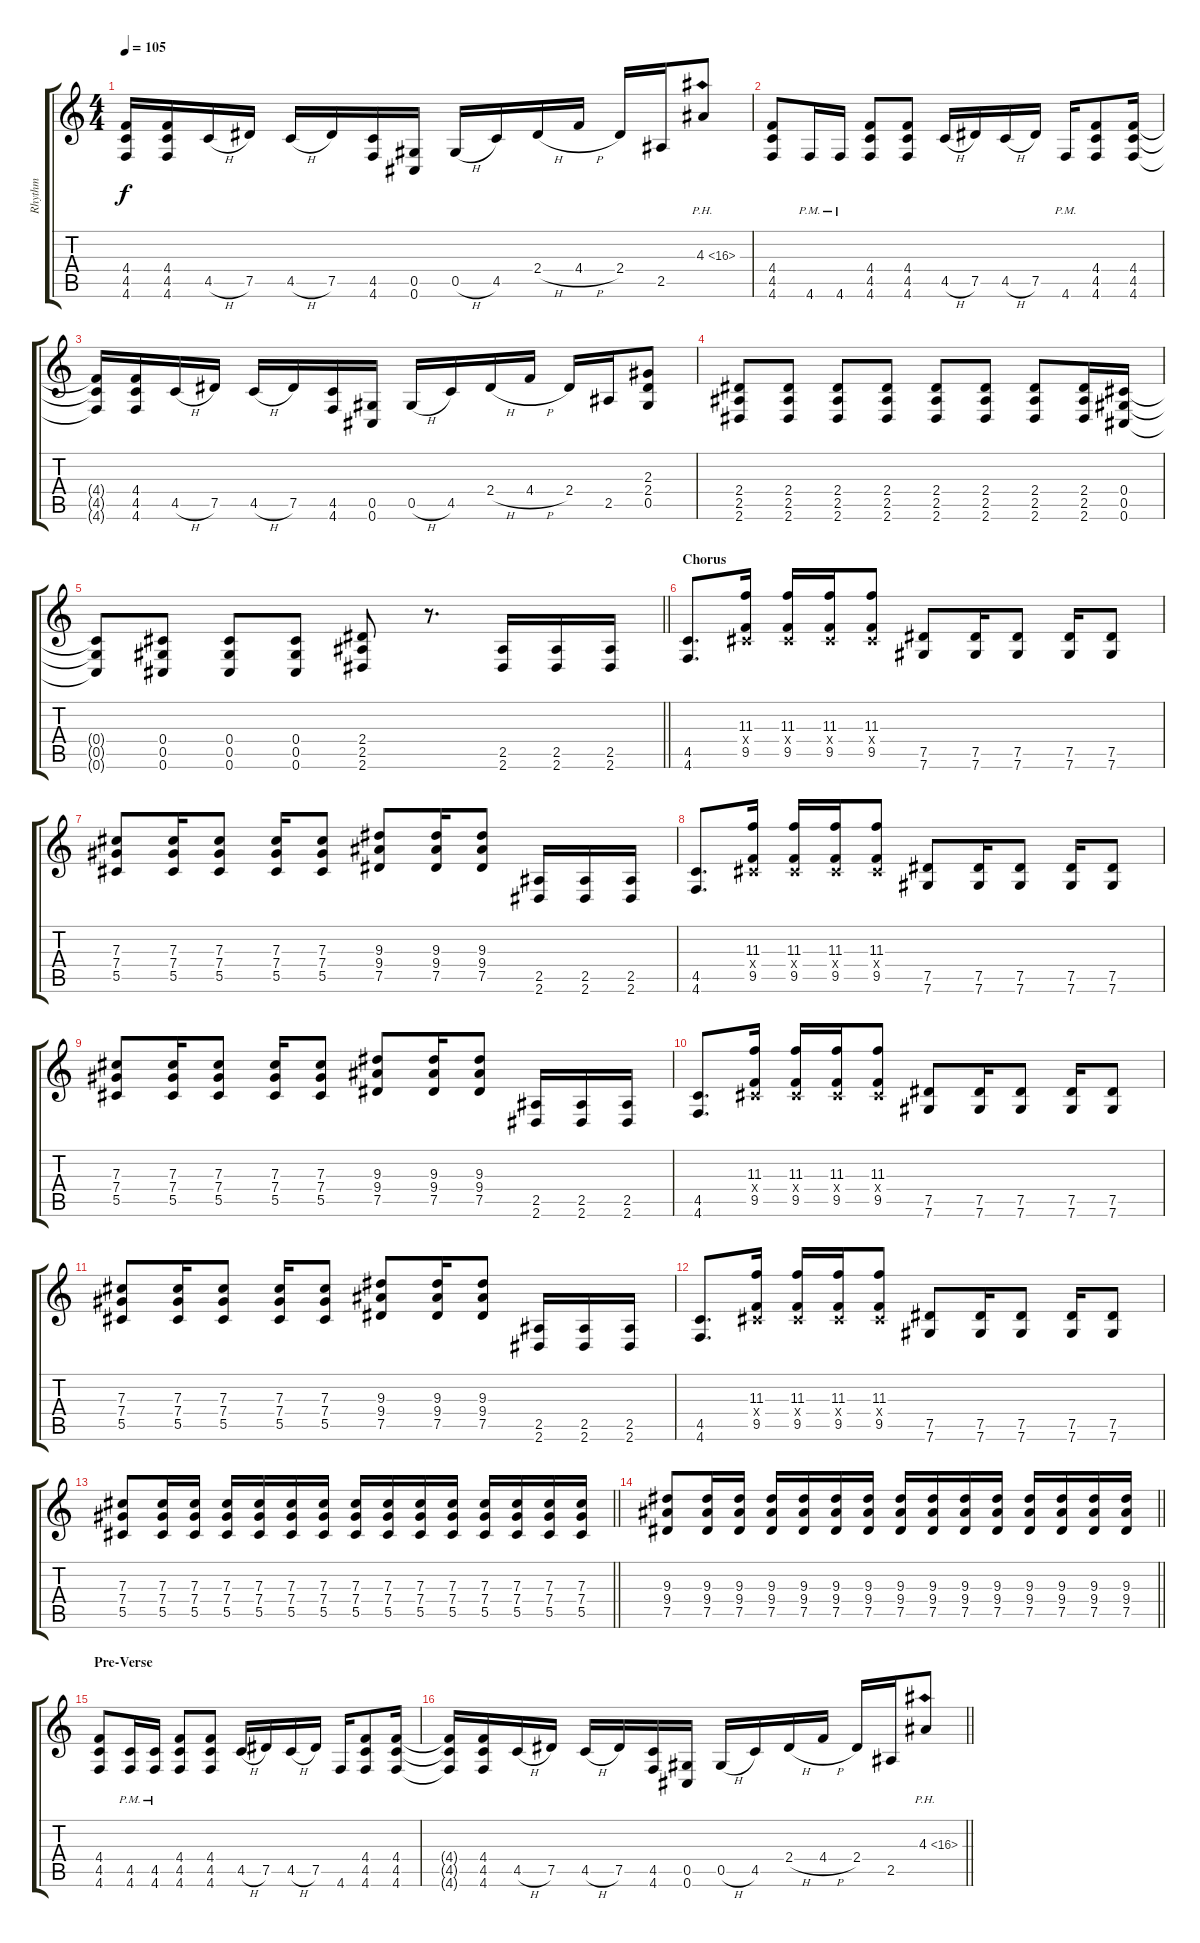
\track ("Rhythm" "Rhythm") {instrument distortionguitar}
\staff {score tabs}
\tuning (Eb4 Bb3 Gb3 Db3 Ab2 Db2) {hide}
\ts (4 4)
\tempo 105
\clef g2
\ks c
(4.4{t} 4.5{t} 4.6{t}).16{dy f} (4.4 4.5 4.6).16 4.5{h}.16 7.5.16 4.5{h}.16 7.5.16 (4.5 4.6).16 (0.5 0.6).16 0.5{h}.16 4.5.16 2.4{h}.16 4.4{h}.16 2.4.16 2.5.16 4.3{ph 12}.8 |
(4.4 4.5 4.6).8 4.6{pm}.16 4.6{pm}.16 (4.4 4.5 4.6).8 (4.4 4.5 4.6).8 4.5{h}.16 7.5.16 4.5{h}.16 7.5.16 4.6{pm}.16 (4.4 4.5 4.6).8 (4.4 4.5 4.6).16 |
(4.4{t} 4.5{t} 4.6{t}).16 (4.4 4.5 4.6).16 4.5{h}.16 7.5.16 4.5{h}.16 7.5.16 (4.5 4.6).16 (0.5 0.6).16 0.5{h}.16 4.5.16 2.4{h}.16 4.4{h}.16 2.4.16 2.5.16 (2.3 2.4 0.5).8 |
(2.4 2.5 2.6).8 (2.4 2.5 2.6).8 (2.4 2.5 2.6).8 (2.4 2.5 2.6).8 (2.4 2.5 2.6).8 (2.4 2.5 2.6).8 (2.4 2.5 2.6).8 (2.4 2.5 2.6).16 (0.4 0.5 0.6).16 |
\barLineRight lightlight
(0.4{t} 0.5{t} 0.6{t}).8 (0.4 0.5 0.6).8 (0.4 0.5 0.6).8 (0.4 0.5 0.6).8 (2.4 2.5 2.6).8 r.8{d} (2.5 2.6).16 (2.5 2.6).16 (2.5 2.6).16 |
\section ("" "Chorus")
(4.5 4.6).8{d} (11.3 0.4{x} 9.5).16 (11.3 0.4{x} 9.5).16 (11.3 0.4{x} 9.5).16 (11.3 0.4{x} 9.5).8 (7.5 7.6).8 (7.5 7.6).16 (7.5 7.6).8 (7.5 7.6).16 (7.5 7.6).8 |
(7.3 7.4 5.5).8 (7.3 7.4 5.5).16 (7.3 7.4 5.5).8 (7.3 7.4 5.5).16 (7.3 7.4 5.5).8 (9.3 9.4 7.5).8 (9.3 9.4 7.5).16 (9.3 9.4 7.5).8 (2.5 2.6).16 (2.5 2.6).16 (2.5 2.6).16 |
(4.5 4.6).8{d} (11.3 0.4{x} 9.5).16 (11.3 0.4{x} 9.5).16 (11.3 0.4{x} 9.5).16 (11.3 0.4{x} 9.5).8 (7.5 7.6).8 (7.5 7.6).16 (7.5 7.6).8 (7.5 7.6).16 (7.5 7.6).8 |
(7.3 7.4 5.5).8 (7.3 7.4 5.5).16 (7.3 7.4 5.5).8 (7.3 7.4 5.5).16 (7.3 7.4 5.5).8 (9.3 9.4 7.5).8 (9.3 9.4 7.5).16 (9.3 9.4 7.5).8 (2.5 2.6).16 (2.5 2.6).16 (2.5 2.6).16 |
(4.5 4.6).8{d} (11.3 0.4{x} 9.5).16 (11.3 0.4{x} 9.5).16 (11.3 0.4{x} 9.5).16 (11.3 0.4{x} 9.5).8 (7.5 7.6).8 (7.5 7.6).16 (7.5 7.6).8 (7.5 7.6).16 (7.5 7.6).8 |
(7.3 7.4 5.5).8 (7.3 7.4 5.5).16 (7.3 7.4 5.5).8 (7.3 7.4 5.5).16 (7.3 7.4 5.5).8 (9.3 9.4 7.5).8 (9.3 9.4 7.5).16 (9.3 9.4 7.5).8 (2.5 2.6).16 (2.5 2.6).16 (2.5 2.6).16 |
(4.5 4.6).8{d} (11.3 0.4{x} 9.5).16 (11.3 0.4{x} 9.5).16 (11.3 0.4{x} 9.5).16 (11.3 0.4{x} 9.5).8 (7.5 7.6).8 (7.5 7.6).16 (7.5 7.6).8 (7.5 7.6).16 (7.5 7.6).8 |
\barLineRight lightlight
(7.3 7.4 5.5).8 (7.3 7.4 5.5).16 (7.3 7.4 5.5).16 (7.3 7.4 5.5).16 (7.3 7.4 5.5).16 (7.3 7.4 5.5).16 (7.3 7.4 5.5).16 (7.3 7.4 5.5).16 (7.3 7.4 5.5).16 (7.3 7.4 5.5).16 (7.3 7.4 5.5).16 (7.3 7.4 5.5).16 (7.3 7.4 5.5).16 (7.3 7.4 5.5).16 (7.3 7.4 5.5).16 |
\barLineRight lightlight
(9.3 9.4 7.5).8 (9.3 9.4 7.5).16 (9.3 9.4 7.5).16 (9.3 9.4 7.5).16 (9.3 9.4 7.5).16 (9.3 9.4 7.5).16 (9.3 9.4 7.5).16 (9.3 9.4 7.5).16 (9.3 9.4 7.5).16 (9.3 9.4 7.5).16 (9.3 9.4 7.5).16 (9.3 9.4 7.5).16 (9.3 9.4 7.5).16 (9.3 9.4 7.5).16 (9.3 9.4 7.5).16 |
\section ("" "Pre-Verse")
(4.4 4.5 4.6).8 (4.5{pm} 4.6{pm}).16 (4.5{pm} 4.6{pm}).16 (4.4 4.5 4.6).8 (4.4 4.5 4.6).8 4.5{h}.16 7.5.16 4.5{h}.16 7.5.16 4.6.16 (4.4 4.5 4.6).8 (4.4 4.5 4.6).16 |
\barLineRight lightlight
(4.4{t} 4.5{t} 4.6{t}).16 (4.4 4.5 4.6).16 4.5{h}.16 7.5.16 4.5{h}.16 7.5.16 (4.5 4.6).16 (0.5 0.6).16 0.5{h}.16 4.5.16 2.4{h}.16 4.4{h}.16 2.4.16 2.5.16 4.3{ph 12}.8
